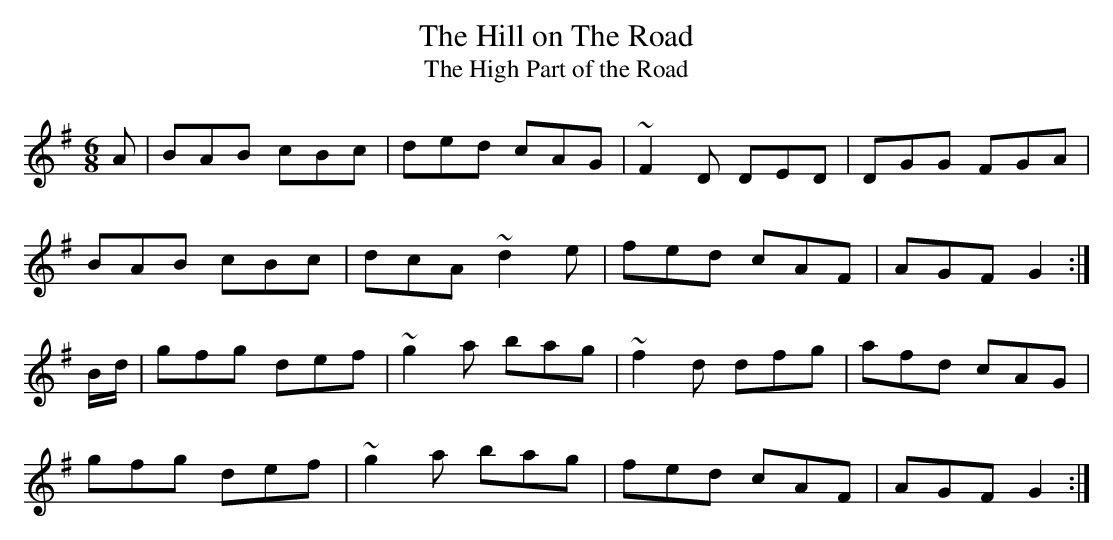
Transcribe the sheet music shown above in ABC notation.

X:1
T:Hill on The Road, The
T:High Part of the Road, The
M:6/8
L:1/8
K:G
A|BAB cBc|ded cAG|~F2D DED|DGG FGA|!
BAB cBc|dcA ~d2e|fed cAF|AGF G2:|!
B/d/|gfg def|~g2a bag|~f2d dfg|afd cAG|!
gfg def|~g2a bag|fed cAF|AGF G2:|!
